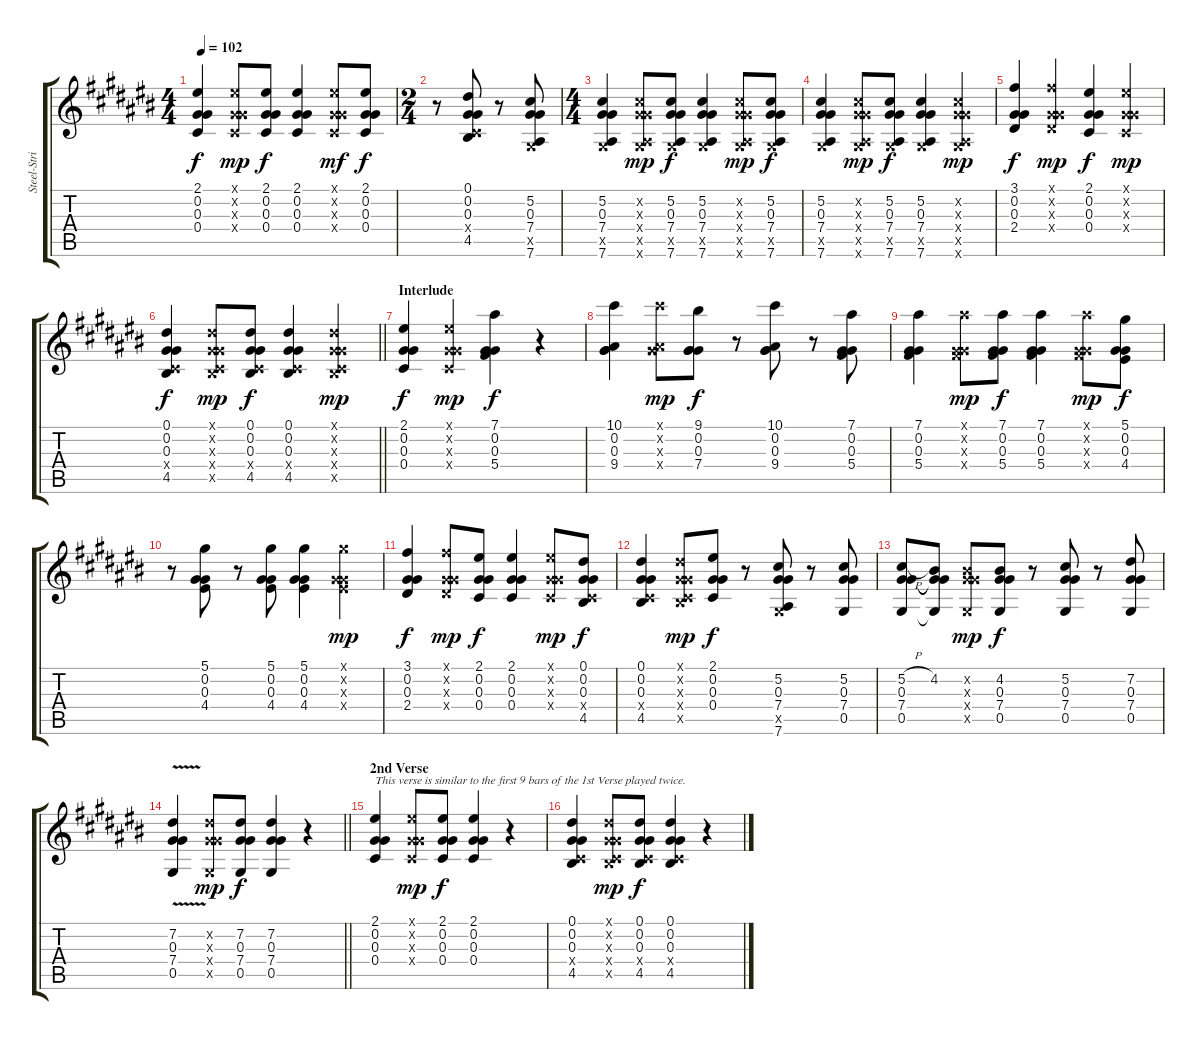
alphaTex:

\track ("Steel-Stringed Acoustic - Joni Mitchell" "Steel-Stri") {instrument acousticguitarsteel}
\staff {score tabs}
\tuning (Eb4 Ab3 Ab3 Db3 Ab2 Eb2) {hide}
\ts (4 4)
\tempo 102
\clef g2
\ks c#
(2.1 0.2 0.3 0.4).4{dy f} (2.1{x} 0.2{x} 0.3{x} 0.4{x}).8{dy mp} (2.1 0.2 0.3 0.4).8{dy f} (2.1 0.2 0.3 0.4).4 (2.1{x} 0.2{x} 0.3{x} 0.4{x}).8{dy mf} (2.1 0.2 0.3 0.4).8{dy f} |
\ts (2 4)
r.8 (0.1 0.2 0.3 0.4{x} 4.5).8 r.8 (5.2 0.3 7.4 0.5{x} 7.6).8 |
\ts (4 4)
(5.2 0.3 7.4 0.5{x} 7.6).4 (5.2{x} 0.3{x} 7.4{x} 0.5{x} 7.6{x}).8{dy mp} (5.2 0.3 7.4 0.5{x} 7.6).8{dy f} (5.2 0.3 7.4 0.5{x} 7.6).4 (5.2{x} 0.3{x} 7.4{x} 0.5{x} 7.6{x}).8{dy mp} (5.2 0.3 7.4 0.5{x} 7.6).8{dy f} |
(5.2 0.3 7.4 0.5{x} 7.6).4 (5.2{x} 0.3{x} 7.4{x} 0.5{x} 7.6{x}).8{dy mp} (5.2 0.3 7.4 0.5{x} 7.6).8{dy f} (5.2 0.3 7.4 0.5{x} 7.6).4 (5.2{x} 0.3{x} 7.4{x} 0.5{x} 7.6{x}).4{dy mp} |
(3.1 0.2 0.3 2.4).4{dy f} (3.1{x} 0.2{x} 0.3{x} 2.4{x}).4{dy mp} (2.1 0.2 0.3 0.4).4{dy f} (2.1{x} 0.2{x} 0.3{x} 0.4{x}).4{dy mp} |
\barLineRight lightlight
(0.1 0.2 0.3 0.4{x} 4.5).4{dy f} (0.1{x} 0.2{x} 0.3{x} 0.4{x} 4.5{x}).8{dy mp} (0.1 0.2 0.3 0.4{x} 4.5).8{dy f} (0.1 0.2 0.3 0.4{x} 4.5).4 (0.1{x} 0.2{x} 0.3{x} 0.4{x} 4.5{x}).4{dy mp} |
\section ("" "Interlude")
(2.1 0.2 0.3 0.4).4{dy f} (2.1{x} 0.2{x} 0.3{x} 0.4{x}).4{dy mp} (7.1 0.2 0.3 5.4).4{dy f} r.4 |
(10.1 0.2 0.3 9.4).4 (10.1{x} 0.2{x} 0.3{x} 9.4{x}).8{dy mp} (9.1 0.2 0.3 7.4).8{dy f} r.8 (10.1 0.2 0.3 9.4).8 r.8 (7.1 0.2 0.3 5.4).8 |
(7.1 0.2 0.3 5.4).4 (7.1{x} 0.2{x} 0.3{x} 5.4{x}).8{dy mp} (7.1 0.2 0.3 5.4).8{dy f} (7.1 0.2 0.3 5.4).4 (7.1{x} 0.2{x} 0.3{x} 5.4{x}).8{dy mp} (5.1 0.2 0.3 4.4).8{dy f} |
r.8 (5.1 0.2 0.3 4.4).8 r.8 (5.1 0.2 0.3 4.4).8 (5.1 0.2 0.3 4.4).4 (5.1{x} 0.2{x} 0.3{x} 4.4{x}).4{dy mp} |
(3.1 0.2 0.3 2.4).4{dy f} (3.1{x} 0.2{x} 0.3{x} 2.4{x}).8{dy mp} (2.1 0.2 0.3 0.4).8{dy f} (2.1 0.2 0.3 0.4).4 (2.1{x} 0.2{x} 0.3{x} 0.4{x}).8{dy mp} (0.1 0.2 0.3 0.4{x} 4.5).8{dy f} |
(0.1 0.2 0.3 0.4{x} 4.5).4 (0.1{x} 0.2{x} 0.3{x} 0.4{x} 4.5{x}).8{dy mp} (2.1 0.2 0.3 0.4).8{dy f} r.8 (5.2 0.3 7.4 0.5{x} 7.6).8 r.8 (5.2 0.3 7.4 0.5).8 |
(5.2{h} 0.3 7.4 0.5).8 (4.2 0.3{t} 7.4{t} 0.5{t}).8 (4.2{x} 0.3{x} 7.4{x} 0.5{x}).8{dy mp} (4.2 0.3 7.4 0.5).8{dy f} r.8 (5.2 0.3 7.4 0.5).8 r.8 (7.2 0.3 7.4 0.5).8 |
\barLineRight lightlight
(7.2{v} 0.3 7.4 0.5).4 (7.2{x} 0.3{x} 7.4{x} 0.5{x}).8{dy mp} (7.2 0.3 7.4 0.5).8{dy f} (7.2 0.3 7.4 0.5).4 r.4 |
\section ("" "2nd Verse")
(2.1 0.2 0.3 0.4).4{txt "This verse is similar to the first 9 bars of the"} (2.1{x} 0.2{x} 0.3{x} 0.4{x}).8{dy mp} (2.1 0.2 0.3 0.4).8{dy f} (2.1 0.2 0.3 0.4).4 r.4 |
(0.1 0.2 0.3 0.4{x} 4.5).4{txt "   1st Verse played twice."} (0.1{x} 0.2{x} 0.3{x} 0.4{x} 4.5{x}).8{dy mp} (0.1 0.2 0.3 0.4{x} 4.5).8{dy f} (0.1 0.2 0.3 0.4{x} 4.5).4 r.4
